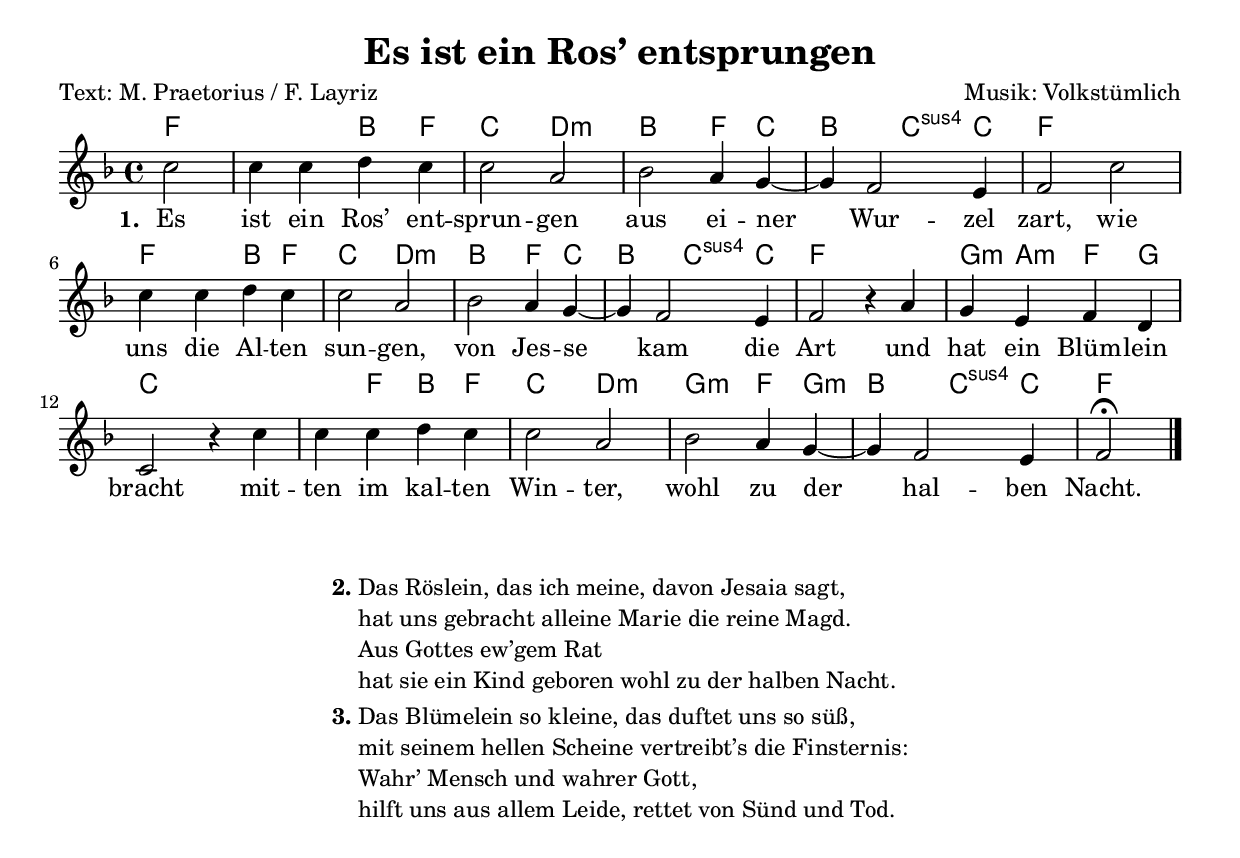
\version "2.12.3"

\include "default.ly"

\header {
  title = "Es ist ein Ros’ entsprungen"
  composer = "Musik: Volkstümlich"
  poet = "Text: M. Praetorius / F. Layriz"
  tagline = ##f
}


global = {
  \key f \major
  \time 4/4
}

melody = \relative c'' {
  \global
  \partial 2
  c2
  c4 c d c
  c2 a
  bes a4 g~
  g f2 e4
  f2 c'
  
  c4 c d c
  c2 a
  bes a4 g~
  g f2 e4
  f2 r4 a
  
  g4 e f d
  c2 r4 c'
  c c d c
  c2 a
  bes a4 g~
  g f2 e4
  f2\fermata
  \bar "|."
  
}


chordNames = \chordmode {
  \set chordChanges = ##t
  \global
  \germanChords
  f2~
  f2 bes4 f
  c2 d:m
  bes2 f4 c
  bes2 c4:sus4 c
  f1
  
  f2 bes4 f
  c2 d:m
  bes f4 c
  bes2 c4:sus4 c
  f1
  
  g4:m a:m f g
  c1
  c4 f bes f
  c2 d:m
  g2:m f4 g:m
  bes2 c4:sus4 c
  f2    
  
}


verseOne = \lyricmode {
  \set stanza = "1. "
  Es ist ein Ros’ ent -- sprun -- gen
  aus ei -- ner Wur -- zel zart, 
  wie uns die Al -- ten sun -- gen,
  von Jes -- se kam die Art
  und hat ein Blüm -- lein bracht
  mit -- ten im kal -- ten Win -- ter,
  wohl zu der hal -- ben Nacht.  
}


\score {
  <<
    \new ChordNames \chordNames
    \new Staff { \melody }
    \addlyrics { \verseOne }
  >>
  \layout { }
  \midi {
    \context {
      \Score
      tempoWholesPerMinute = #(ly:make-moment 100 4)
    }
  }
}

\markup {
  \fill-line {
    \column {
      \hspace #0.1
      \line {
        \bold "2."
        \column {
          "Das Röslein, das ich meine, davon Jesaia sagt,"
          "hat uns gebracht alleine Marie die reine Magd."
          "Aus Gottes ew’gem Rat"
          "hat sie ein Kind geboren wohl zu der halben Nacht."          
        }
      }
      \hspace #0.1
      \line {
        \bold "3."
        \column {
          "Das Blümelein so kleine, das duftet uns so süß,"
          "mit seinem hellen Scheine vertreibt’s die Finsternis:"
          "Wahr’ Mensch und wahrer Gott,"
          "hilft uns aus allem Leide, rettet von Sünd und Tod."          
        }
      }
    }
  }
}
